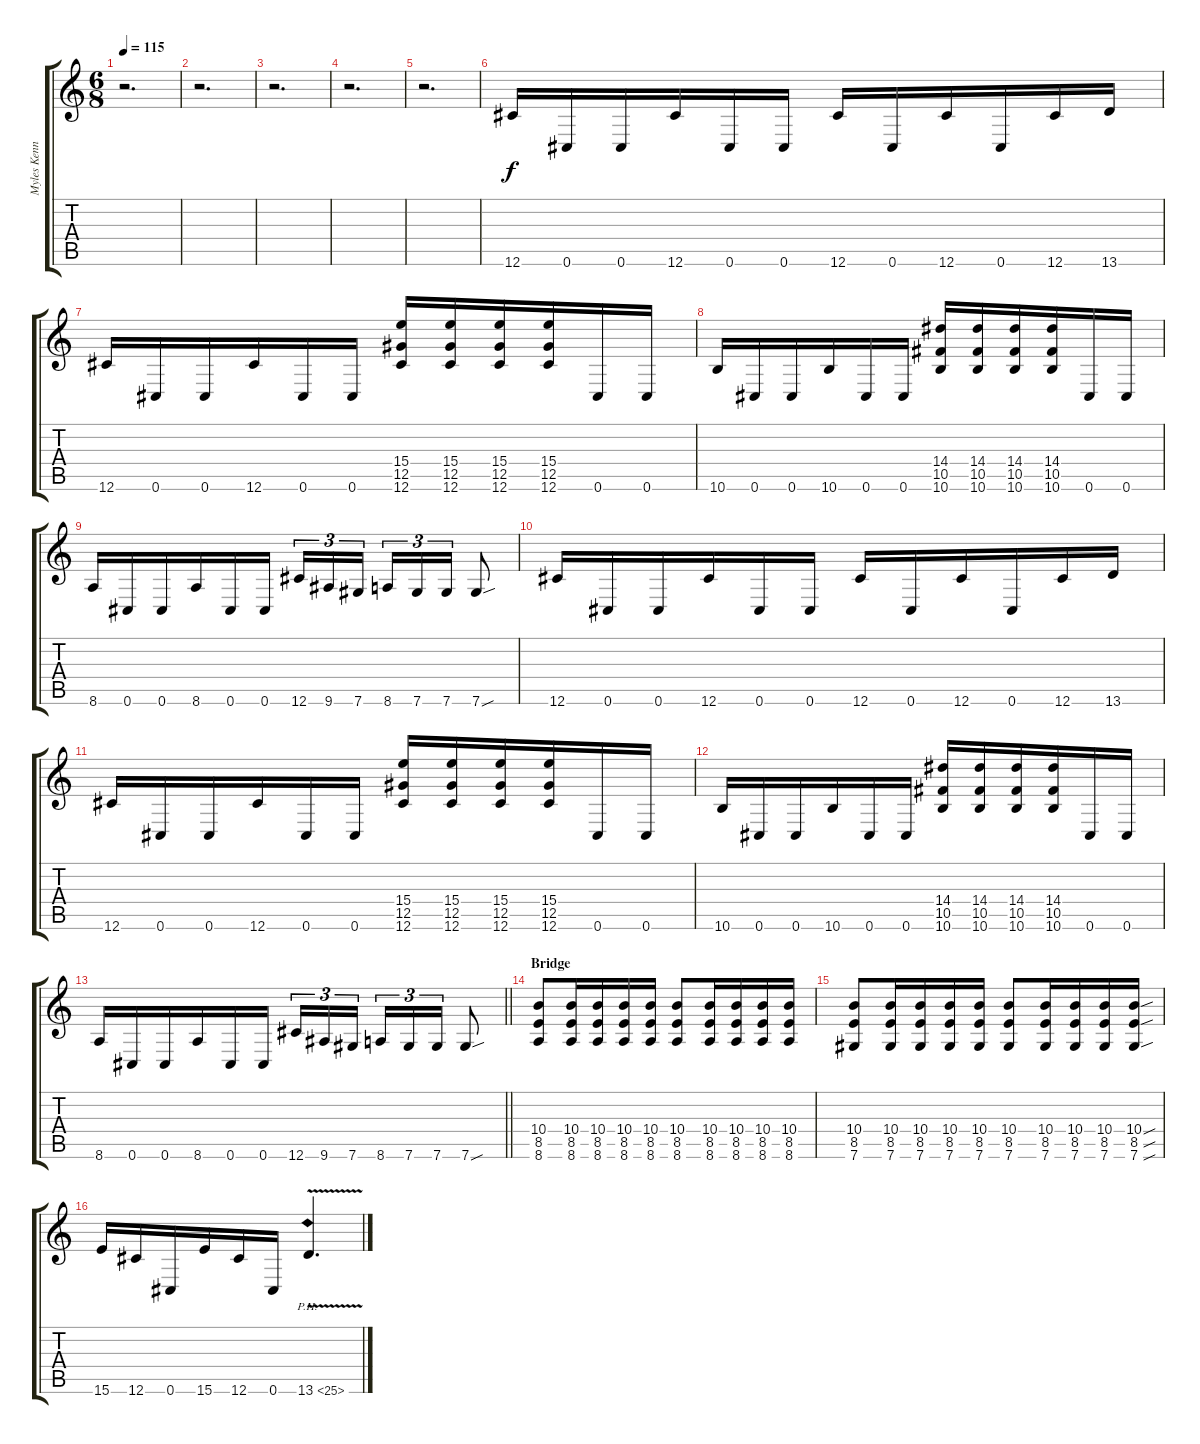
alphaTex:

\track ("Myles Kennedy" "Myles Kenn") {instrument distortionguitar}
\staff {score tabs}
\tuning (Eb4 Bb3 Gb3 Db3 Ab2 Db2) {hide}
\ts (6 8)
\tempo 115
\clef g2
\ks c
r.2{d dy f} |
r.2{d} |
r.2{d} |
r.2{d} |
r.2{d} |
12.6.16 0.6.16 0.6.16 12.6.16 0.6.16 0.6.16 12.6.16 0.6.16 12.6.16 0.6.16 12.6.16 13.6.16 |
12.6.16 0.6.16 0.6.16 12.6.16 0.6.16 0.6.16 (15.4 12.5 12.6).16 (15.4 12.5 12.6).16 (15.4 12.5 12.6).16 (15.4 12.5 12.6).16 0.6.16 0.6.16 |
10.6.16 0.6.16 0.6.16 10.6.16 0.6.16 0.6.16 (14.4 10.5 10.6).16 (14.4 10.5 10.6).16 (14.4 10.5 10.6).16 (14.4 10.5 10.6).16 0.6.16 0.6.16 |
8.6.16 0.6.16 0.6.16 8.6.16 0.6.16 0.6.16 12.6.16{tu (3 2)} 9.6.16{tu (3 2)} 7.6.16{tu (3 2) beam splitsecondary} 8.6.16{tu (3 2)} 7.6.16{tu (3 2)} 7.6.16{tu (3 2)} 7.6{sou}.8 |
12.6.16 0.6.16 0.6.16 12.6.16 0.6.16 0.6.16 12.6.16 0.6.16 12.6.16 0.6.16 12.6.16 13.6.16 |
12.6.16 0.6.16 0.6.16 12.6.16 0.6.16 0.6.16 (15.4 12.5 12.6).16 (15.4 12.5 12.6).16 (15.4 12.5 12.6).16 (15.4 12.5 12.6).16 0.6.16 0.6.16 |
10.6.16 0.6.16 0.6.16 10.6.16 0.6.16 0.6.16 (14.4 10.5 10.6).16 (14.4 10.5 10.6).16 (14.4 10.5 10.6).16 (14.4 10.5 10.6).16 0.6.16 0.6.16 |
\barLineRight lightlight
8.6.16 0.6.16 0.6.16 8.6.16 0.6.16 0.6.16 12.6.16{tu (3 2)} 9.6.16{tu (3 2)} 7.6.16{tu (3 2) beam splitsecondary} 8.6.16{tu (3 2)} 7.6.16{tu (3 2)} 7.6.16{tu (3 2)} 7.6{sou}.8 |
\section ("" "Bridge")
(10.4 8.5 8.6).8 (10.4 8.5 8.6).16 (10.4 8.5 8.6).16 (10.4 8.5 8.6).16 (10.4 8.5 8.6).16 (10.4 8.5 8.6).8 (10.4 8.5 8.6).16 (10.4 8.5 8.6).16 (10.4 8.5 8.6).16 (10.4 8.5 8.6).16 |
(10.4 8.5 7.6).8 (10.4 8.5 7.6).16 (10.4 8.5 7.6).16 (10.4 8.5 7.6).16 (10.4 8.5 7.6).16 (10.4 8.5 7.6).8 (10.4 8.5 7.6).16 (10.4 8.5 7.6).16 (10.4 8.5 7.6).16 (10.4{sou} 8.5{sou} 7.6{sou}).16 |
15.6.16 12.6.16 0.6.16 15.6.16 12.6.16 0.6.16 13.6{ph 12 v}.4{d}
